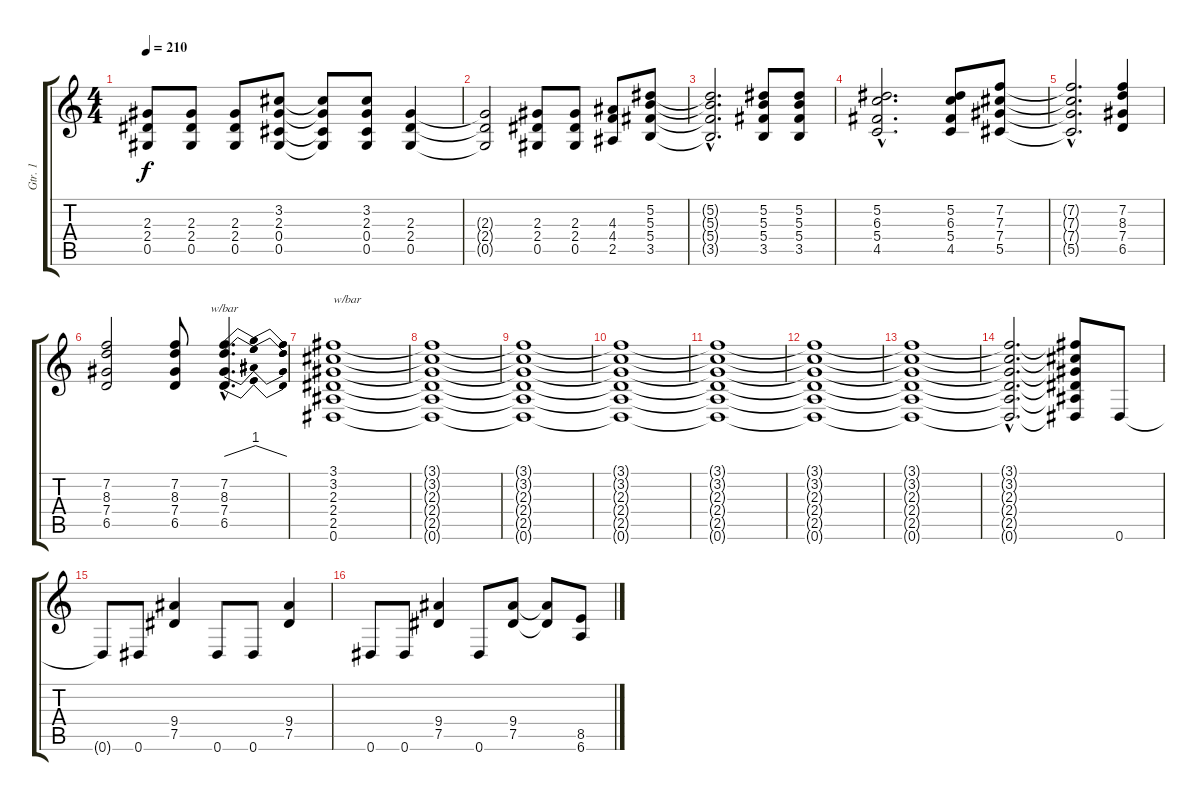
\track ("Gtr. 1" "Gtr. 1") {instrument distortionguitar}
\staff {score tabs}
\tuning (Eb4 Bb3 Gb3 Db3 Ab2 Eb2) {hide}
\ts (4 4)
\tempo 210
\clef g2
\ks c
(2.3 2.4 0.5).8{dy f} (2.3 2.4 0.5).8 (2.3 2.4 0.5).8 (3.2 2.3 0.4 0.5).8 (3.2{t} 2.3{t} 0.4{t} 0.5{t}).8 (3.2 2.3 0.4 0.5).8 (2.3 2.4 0.5).4 |
(2.3{t} 2.4{t} 0.5{t}).2 (2.3 2.4 0.5).8 (2.3 2.4 0.5).8 (4.3 4.4 2.5).8 (5.2 5.3 5.4 3.5).8 |
(5.2{hac t} 5.3{hac t} 5.4{hac t} 3.5{hac t}).2{d} (5.2 5.3 5.4 3.5).8 (5.2 5.3 5.4 3.5).8 |
(5.2{hac} 6.3{hac} 5.4{hac} 4.5{hac}).2{d} (5.2 6.3 5.4 4.5).8 (7.2 7.3 7.4 5.5).8 |
(7.2{hac t} 7.3{hac t} 7.4{hac t} 5.5{hac t}).2{d} (7.2 8.3 7.4 6.5).4 |
(7.2 8.3 7.4 6.5).2 (7.2 8.3 7.4 6.5).8 (7.2{hac} 8.3{hac} 7.4{hac} 6.5{hac}).4{d tbe (dip default 0 0 30 4 60 0)} |
(3.1 3.2 2.3 2.4 2.5 0.6).1{txt "w/bar"} |
(3.1{t} 3.2{t} 2.3{t} 2.4{t} 2.5{t} 0.6{t}).1 |
(3.1{t} 3.2{t} 2.3{t} 2.4{t} 2.5{t} 0.6{t}).1 |
(3.1{t} 3.2{t} 2.3{t} 2.4{t} 2.5{t} 0.6{t}).1 |
(3.1{t} 3.2{t} 2.3{t} 2.4{t} 2.5{t} 0.6{t}).1 |
(3.1{t} 3.2{t} 2.3{t} 2.4{t} 2.5{t} 0.6{t}).1 |
(3.1{t} 3.2{t} 2.3{t} 2.4{t} 2.5{t} 0.6{t}).1 |
(3.1{hac t} 3.2{hac t} 2.3{hac t} 2.4{hac t} 2.5{hac t} 0.6{hac t}).2{d} (3.1{t} 3.2{t} 2.3{t} 2.4{t} 2.5{t} 0.6{t}).8 0.6.8 |
0.6{t}.8 0.6.8 (9.4 7.5).4 0.6.8 0.6.8 (9.4 7.5).4 |
0.6.8 0.6.8 (9.4 7.5).4 0.6.8 (9.4 7.5).8 (9.4{t} 7.5{t}).8 (8.5 6.6).8
